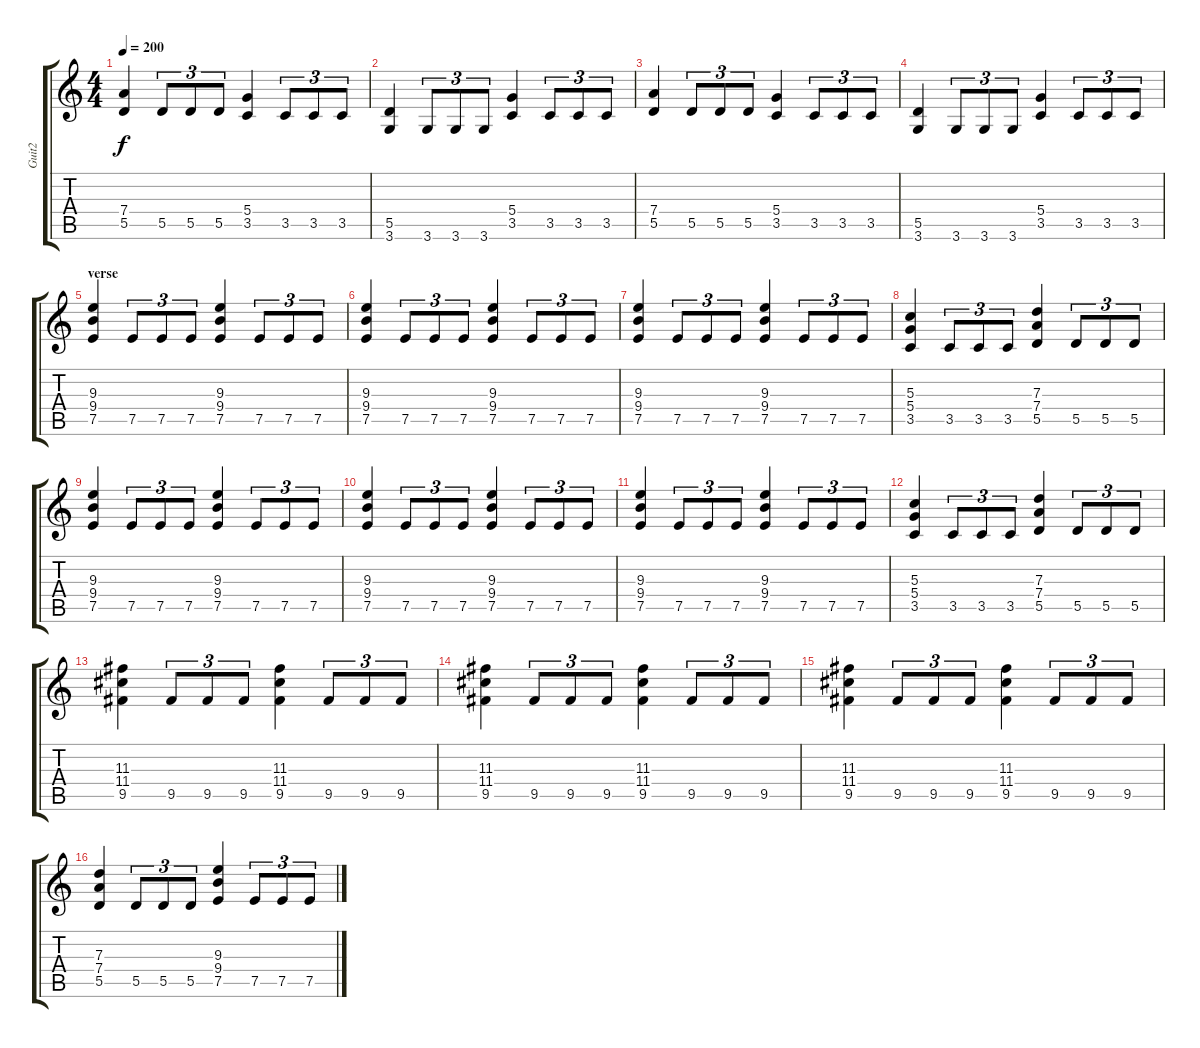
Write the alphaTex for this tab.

\track ("Guit2" "Guit2") {instrument overdrivenguitar}
\staff {score tabs}
\tuning (E4 B3 G3 D3 A2 E2) {hide}
\ts (4 4)
\tempo 200
\clef g2
\ks c
(7.4 5.5).4{dy f} 5.5.8{tu (3 2)} 5.5.8{tu (3 2)} 5.5.8{tu (3 2)} (5.4 3.5).4 3.5.8{tu (3 2)} 3.5.8{tu (3 2)} 3.5.8{tu (3 2)} |
(5.5 3.6).4 3.6.8{tu (3 2)} 3.6.8{tu (3 2)} 3.6.8{tu (3 2)} (5.4 3.5).4 3.5.8{tu (3 2)} 3.5.8{tu (3 2)} 3.5.8{tu (3 2)} |
(7.4 5.5).4 5.5.8{tu (3 2)} 5.5.8{tu (3 2)} 5.5.8{tu (3 2)} (5.4 3.5).4 3.5.8{tu (3 2)} 3.5.8{tu (3 2)} 3.5.8{tu (3 2)} |
(5.5 3.6).4 3.6.8{tu (3 2)} 3.6.8{tu (3 2)} 3.6.8{tu (3 2)} (5.4 3.5).4 3.5.8{tu (3 2)} 3.5.8{tu (3 2)} 3.5.8{tu (3 2)} |
\section ("" "verse")
(9.3 9.4 7.5).4 7.5.8{tu (3 2)} 7.5.8{tu (3 2)} 7.5.8{tu (3 2)} (9.3 9.4 7.5).4 7.5.8{tu (3 2)} 7.5.8{tu (3 2)} 7.5.8{tu (3 2)} |
(9.3 9.4 7.5).4 7.5.8{tu (3 2)} 7.5.8{tu (3 2)} 7.5.8{tu (3 2)} (9.3 9.4 7.5).4 7.5.8{tu (3 2)} 7.5.8{tu (3 2)} 7.5.8{tu (3 2)} |
(9.3 9.4 7.5).4 7.5.8{tu (3 2)} 7.5.8{tu (3 2)} 7.5.8{tu (3 2)} (9.3 9.4 7.5).4 7.5.8{tu (3 2)} 7.5.8{tu (3 2)} 7.5.8{tu (3 2)} |
(5.3 5.4 3.5).4 3.5.8{tu (3 2)} 3.5.8{tu (3 2)} 3.5.8{tu (3 2)} (7.3 7.4 5.5).4 5.5.8{tu (3 2)} 5.5.8{tu (3 2)} 5.5.8{tu (3 2)} |
(9.3 9.4 7.5).4 7.5.8{tu (3 2)} 7.5.8{tu (3 2)} 7.5.8{tu (3 2)} (9.3 9.4 7.5).4 7.5.8{tu (3 2)} 7.5.8{tu (3 2)} 7.5.8{tu (3 2)} |
(9.3 9.4 7.5).4 7.5.8{tu (3 2)} 7.5.8{tu (3 2)} 7.5.8{tu (3 2)} (9.3 9.4 7.5).4 7.5.8{tu (3 2)} 7.5.8{tu (3 2)} 7.5.8{tu (3 2)} |
(9.3 9.4 7.5).4 7.5.8{tu (3 2)} 7.5.8{tu (3 2)} 7.5.8{tu (3 2)} (9.3 9.4 7.5).4 7.5.8{tu (3 2)} 7.5.8{tu (3 2)} 7.5.8{tu (3 2)} |
(5.3 5.4 3.5).4 3.5.8{tu (3 2)} 3.5.8{tu (3 2)} 3.5.8{tu (3 2)} (7.3 7.4 5.5).4 5.5.8{tu (3 2)} 5.5.8{tu (3 2)} 5.5.8{tu (3 2)} |
(11.3 11.4 9.5).4 9.5.8{tu (3 2)} 9.5.8{tu (3 2)} 9.5.8{tu (3 2)} (11.3 11.4 9.5).4 9.5.8{tu (3 2)} 9.5.8{tu (3 2)} 9.5.8{tu (3 2)} |
(11.3 11.4 9.5).4 9.5.8{tu (3 2)} 9.5.8{tu (3 2)} 9.5.8{tu (3 2)} (11.3 11.4 9.5).4 9.5.8{tu (3 2)} 9.5.8{tu (3 2)} 9.5.8{tu (3 2)} |
(11.3 11.4 9.5).4 9.5.8{tu (3 2)} 9.5.8{tu (3 2)} 9.5.8{tu (3 2)} (11.3 11.4 9.5).4 9.5.8{tu (3 2)} 9.5.8{tu (3 2)} 9.5.8{tu (3 2)} |
(7.3 7.4 5.5).4 5.5.8{tu (3 2)} 5.5.8{tu (3 2)} 5.5.8{tu (3 2)} (9.3 9.4 7.5).4 7.5.8{tu (3 2)} 7.5.8{tu (3 2)} 7.5.8{tu (3 2)}
